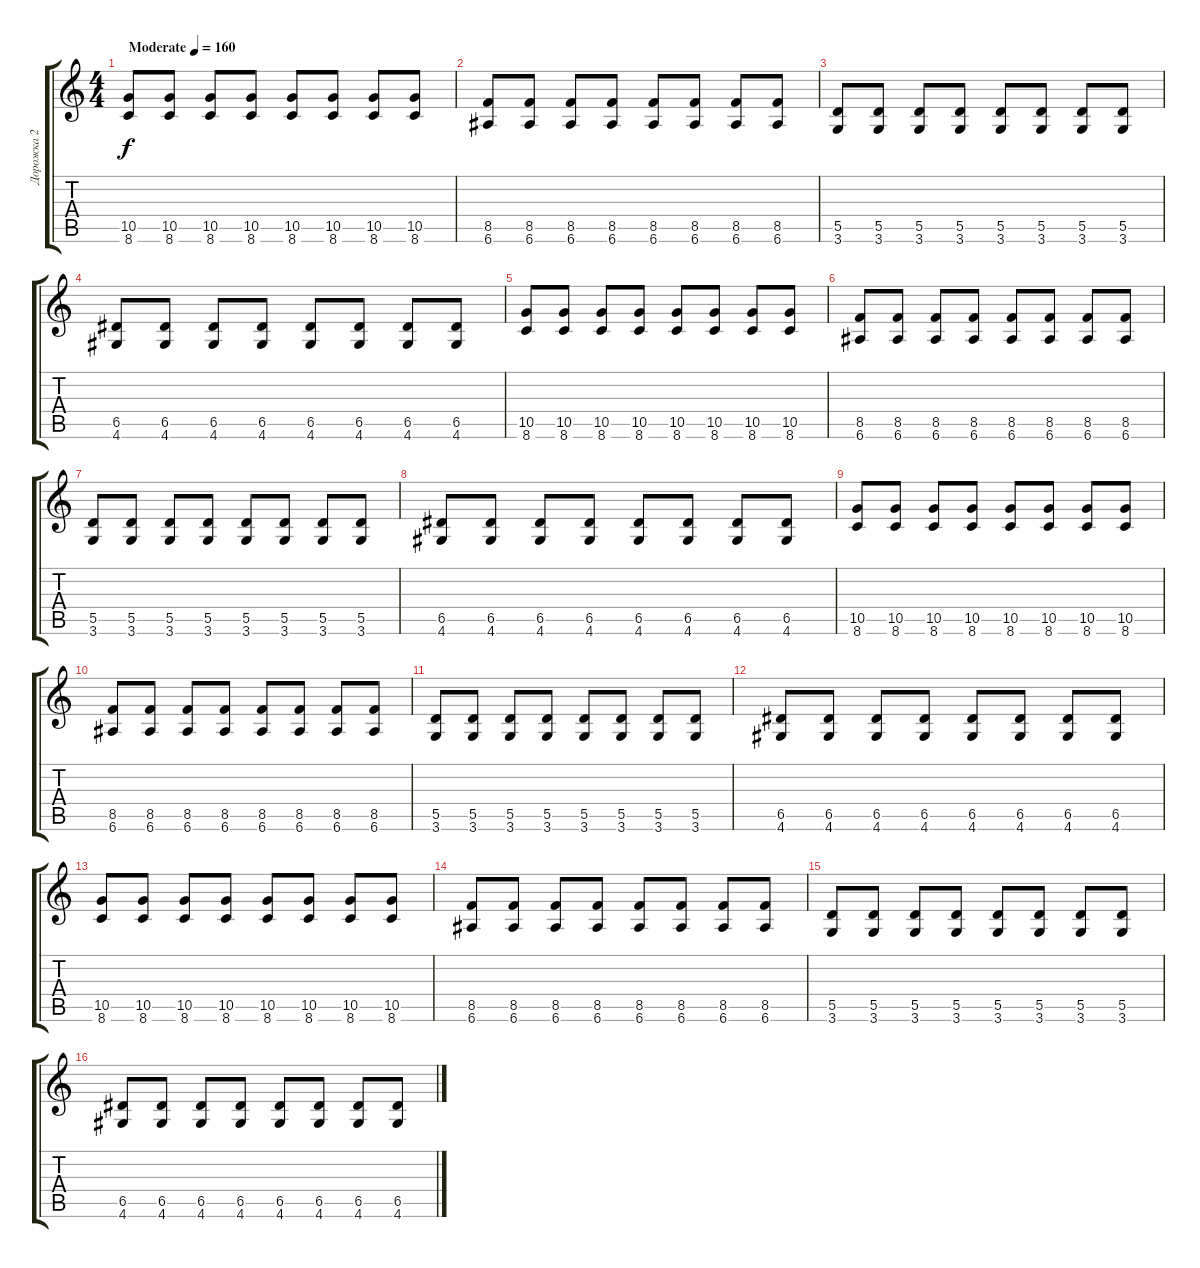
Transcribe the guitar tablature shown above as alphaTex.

\track ("Дорожка 2" "Дорожка 2") {instrument electricguitarjazz}
\staff {score tabs}
\tuning (E4 B3 G3 D3 A2 E2) {hide}
\ts (4 4)
\tempo (160 "Moderate")
\clef g2
\ks c
(10.5 8.6).8{dy f instrument electricguitarjazz} (10.5 8.6).8 (10.5 8.6).8 (10.5 8.6).8 (10.5 8.6).8 (10.5 8.6).8 (10.5 8.6).8 (10.5 8.6).8 |
(8.5 6.6).8 (8.5 6.6).8 (8.5 6.6).8 (8.5 6.6).8 (8.5 6.6).8 (8.5 6.6).8 (8.5 6.6).8 (8.5 6.6).8 |
(5.5 3.6).8 (5.5 3.6).8 (5.5 3.6).8 (5.5 3.6).8 (5.5 3.6).8 (5.5 3.6).8 (5.5 3.6).8 (5.5 3.6).8 |
(6.5 4.6).8 (6.5 4.6).8 (6.5 4.6).8 (6.5 4.6).8 (6.5 4.6).8 (6.5 4.6).8 (6.5 4.6).8 (6.5 4.6).8 |
(10.5 8.6).8 (10.5 8.6).8 (10.5 8.6).8 (10.5 8.6).8 (10.5 8.6).8 (10.5 8.6).8 (10.5 8.6).8 (10.5 8.6).8 |
(8.5 6.6).8 (8.5 6.6).8 (8.5 6.6).8 (8.5 6.6).8 (8.5 6.6).8 (8.5 6.6).8 (8.5 6.6).8 (8.5 6.6).8 |
(5.5 3.6).8 (5.5 3.6).8 (5.5 3.6).8 (5.5 3.6).8 (5.5 3.6).8 (5.5 3.6).8 (5.5 3.6).8 (5.5 3.6).8 |
(6.5 4.6).8 (6.5 4.6).8 (6.5 4.6).8 (6.5 4.6).8 (6.5 4.6).8 (6.5 4.6).8 (6.5 4.6).8 (6.5 4.6).8 |
(10.5 8.6).8 (10.5 8.6).8 (10.5 8.6).8 (10.5 8.6).8 (10.5 8.6).8 (10.5 8.6).8 (10.5 8.6).8 (10.5 8.6).8 |
(8.5 6.6).8 (8.5 6.6).8 (8.5 6.6).8 (8.5 6.6).8 (8.5 6.6).8 (8.5 6.6).8 (8.5 6.6).8 (8.5 6.6).8 |
(5.5 3.6).8 (5.5 3.6).8 (5.5 3.6).8 (5.5 3.6).8 (5.5 3.6).8 (5.5 3.6).8 (5.5 3.6).8 (5.5 3.6).8 |
(6.5 4.6).8 (6.5 4.6).8 (6.5 4.6).8 (6.5 4.6).8 (6.5 4.6).8 (6.5 4.6).8 (6.5 4.6).8 (6.5 4.6).8 |
(10.5 8.6).8 (10.5 8.6).8 (10.5 8.6).8 (10.5 8.6).8 (10.5 8.6).8 (10.5 8.6).8 (10.5 8.6).8 (10.5 8.6).8 |
(8.5 6.6).8 (8.5 6.6).8 (8.5 6.6).8 (8.5 6.6).8 (8.5 6.6).8 (8.5 6.6).8 (8.5 6.6).8 (8.5 6.6).8 |
(5.5 3.6).8 (5.5 3.6).8 (5.5 3.6).8 (5.5 3.6).8 (5.5 3.6).8 (5.5 3.6).8 (5.5 3.6).8 (5.5 3.6).8 |
(6.5 4.6).8 (6.5 4.6).8 (6.5 4.6).8 (6.5 4.6).8 (6.5 4.6).8 (6.5 4.6).8 (6.5 4.6).8 (6.5 4.6).8
